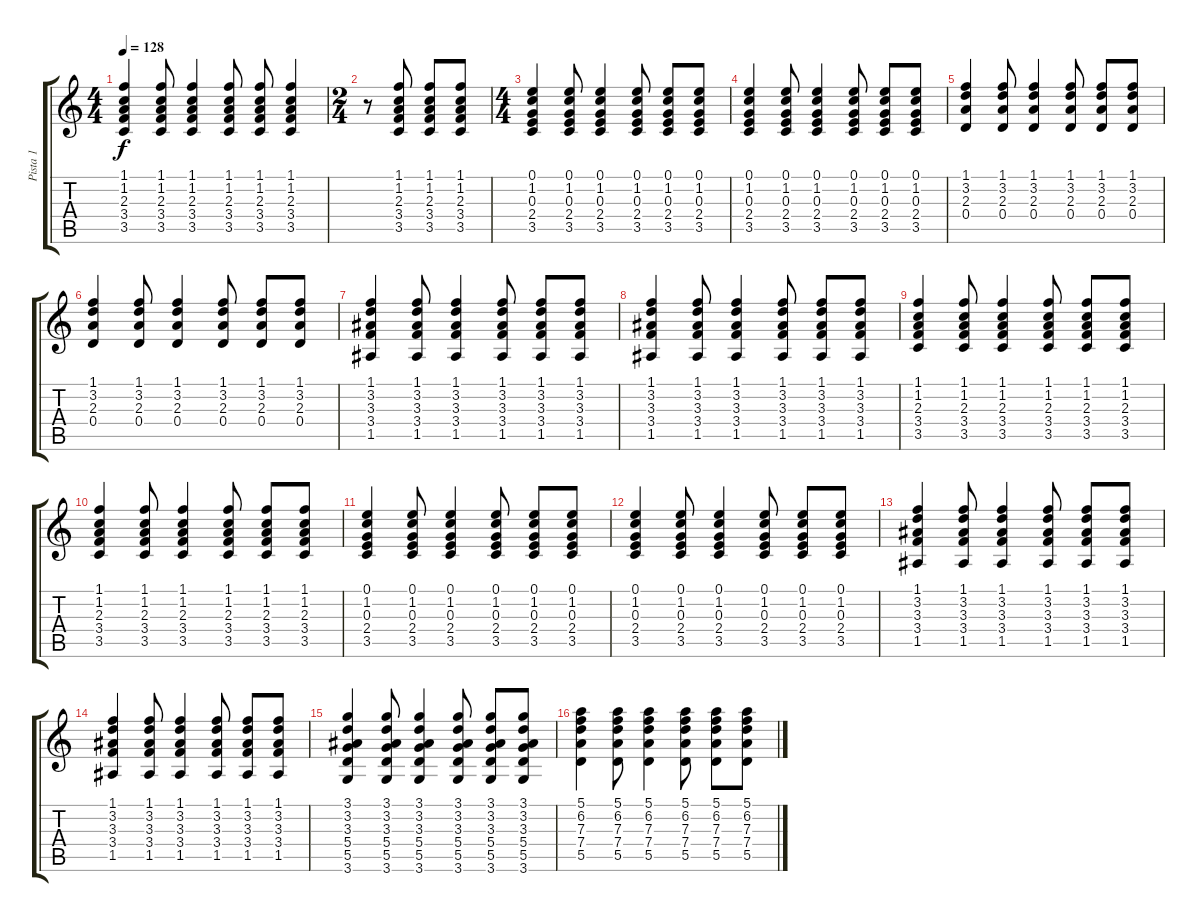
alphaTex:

\track ("Pista 1" "Pista 1") {instrument acousticguitarsteel}
\staff {score tabs}
\tuning (E4 B3 G3 D3 A2 E2) {hide}
\ts (4 4)
\tempo 128
\clef g2
\ks c
(1.1 1.2 2.3 3.4 3.5).4{dy f} (1.1 1.2 2.3 3.4 3.5).8 (1.1 1.2 2.3 3.4 3.5).4 (1.1 1.2 2.3 3.4 3.5).8 (1.1 1.2 2.3 3.4 3.5).8 (1.1 1.2 2.3 3.4 3.5).4 |
\ts (2 4)
r.8 (1.1 1.2 2.3 3.4 3.5).8 (1.1 1.2 2.3 3.4 3.5).8 (1.1 1.2 2.3 3.4 3.5).8 |
\ts (4 4)
(0.1 1.2 0.3 2.4 3.5).4 (0.1 1.2 0.3 2.4 3.5).8 (0.1 1.2 0.3 2.4 3.5).4 (0.1 1.2 0.3 2.4 3.5).8 (0.1 1.2 0.3 2.4 3.5).8 (0.1 1.2 0.3 2.4 3.5).8 |
(0.1 1.2 0.3 2.4 3.5).4 (0.1 1.2 0.3 2.4 3.5).8 (0.1 1.2 0.3 2.4 3.5).4 (0.1 1.2 0.3 2.4 3.5).8 (0.1 1.2 0.3 2.4 3.5).8 (0.1 1.2 0.3 2.4 3.5).8 |
(1.1 3.2 2.3 0.4).4 (1.1 3.2 2.3 0.4).8 (1.1 3.2 2.3 0.4).4 (1.1 3.2 2.3 0.4).8 (1.1 3.2 2.3 0.4).8 (1.1 3.2 2.3 0.4).8 |
(1.1 3.2 2.3 0.4).4 (1.1 3.2 2.3 0.4).8 (1.1 3.2 2.3 0.4).4 (1.1 3.2 2.3 0.4).8 (1.1 3.2 2.3 0.4).8 (1.1 3.2 2.3 0.4).8 |
(1.1 3.2 3.3 3.4 1.5).4 (1.1 3.2 3.3 3.4 1.5).8 (1.1 3.2 3.3 3.4 1.5).4 (1.1 3.2 3.3 3.4 1.5).8 (1.1 3.2 3.3 3.4 1.5).8 (1.1 3.2 3.3 3.4 1.5).8 |
(1.1 3.2 3.3 3.4 1.5).4 (1.1 3.2 3.3 3.4 1.5).8 (1.1 3.2 3.3 3.4 1.5).4 (1.1 3.2 3.3 3.4 1.5).8 (1.1 3.2 3.3 3.4 1.5).8 (1.1 3.2 3.3 3.4 1.5).8 |
(1.1 1.2 2.3 3.4 3.5).4 (1.1 1.2 2.3 3.4 3.5).8 (1.1 1.2 2.3 3.4 3.5).4 (1.1 1.2 2.3 3.4 3.5).8 (1.1 1.2 2.3 3.4 3.5).8 (1.1 1.2 2.3 3.4 3.5).8 |
(1.1 1.2 2.3 3.4 3.5).4 (1.1 1.2 2.3 3.4 3.5).8 (1.1 1.2 2.3 3.4 3.5).4 (1.1 1.2 2.3 3.4 3.5).8 (1.1 1.2 2.3 3.4 3.5).8 (1.1 1.2 2.3 3.4 3.5).8 |
(0.1 1.2 0.3 2.4 3.5).4 (0.1 1.2 0.3 2.4 3.5).8 (0.1 1.2 0.3 2.4 3.5).4 (0.1 1.2 0.3 2.4 3.5).8 (0.1 1.2 0.3 2.4 3.5).8 (0.1 1.2 0.3 2.4 3.5).8 |
(0.1 1.2 0.3 2.4 3.5).4 (0.1 1.2 0.3 2.4 3.5).8 (0.1 1.2 0.3 2.4 3.5).4 (0.1 1.2 0.3 2.4 3.5).8 (0.1 1.2 0.3 2.4 3.5).8 (0.1 1.2 0.3 2.4 3.5).8 |
(1.1 3.2 3.3 3.4 1.5).4 (1.1 3.2 3.3 3.4 1.5).8 (1.1 3.2 3.3 3.4 1.5).4 (1.1 3.2 3.3 3.4 1.5).8 (1.1 3.2 3.3 3.4 1.5).8 (1.1 3.2 3.3 3.4 1.5).8 |
(1.1 3.2 3.3 3.4 1.5).4 (1.1 3.2 3.3 3.4 1.5).8 (1.1 3.2 3.3 3.4 1.5).4 (1.1 3.2 3.3 3.4 1.5).8 (1.1 3.2 3.3 3.4 1.5).8 (1.1 3.2 3.3 3.4 1.5).8 |
(3.1 3.2 3.3 5.4 5.5 3.6).4 (3.1 3.2 3.3 5.4 5.5 3.6).8 (3.1 3.2 3.3 5.4 5.5 3.6).4 (3.1 3.2 3.3 5.4 5.5 3.6).8 (3.1 3.2 3.3 5.4 5.5 3.6).8 (3.1 3.2 3.3 5.4 5.5 3.6).8 |
(5.1 6.2 7.3 7.4 5.5).4 (5.1 6.2 7.3 7.4 5.5).8 (5.1 6.2 7.3 7.4 5.5).4 (5.1 6.2 7.3 7.4 5.5).8 (5.1 6.2 7.3 7.4 5.5).8 (5.1 6.2 7.3 7.4 5.5).8
